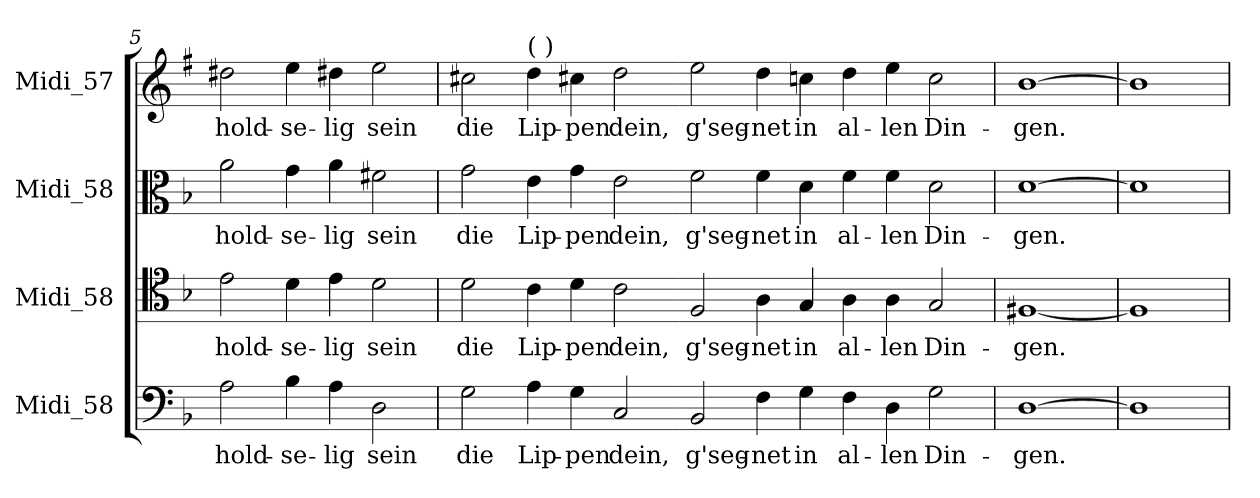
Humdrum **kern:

**kern	**text	**kern	**text	**kern	**text	**kern	**text
*part4	*part4	*part3	*part3	*part2	*part2	*part1	*part1
*staff4	*staff4	*staff3	*staff3	*staff2	*staff2	*staff1	*staff1
*I"Midi_58	*	*I"Midi_58	*	*I"Midi_58	*	*I"Midi_57	*
*clefF4	*	*clefC4	*	*clefC3	*	*clefG2	*
*	*	*	*	*	*	*ITrd1c2	*
*k[b-]	*	*k[b-]	*	*k[b-]	*	*k[b-]	*
*F:	*	*F:	*	*F:	*	*F:	*
=5	=5	=5	=5	=5	=5	=5	=5
!	!LO:LY:b	!	!LO:LY:b	!	!LO:LY:b	!	!LO:LY:b
2A	hold-	2e	hold-	2a	hold-	2cc#X	hold-
!	!LO:LY:b	!	!LO:LY:b	!	!LO:LY:b	!	!LO:LY:b
4B-	-se-	4d	-se-	4g	-se-	4dd	-se-
!	!LO:LY:b	!	!LO:LY:b	!	!LO:LY:b	!	!LO:LY:b
4A	-lig	4e	-lig	4a	-lig	4cc#X	-lig
!	!LO:LY:b	!	!LO:LY:b	!	!LO:LY:b	!	!LO:LY:b
2D	sein	2d	sein	2f#X	sein	2dd	sein
=6	=6	=6	=6	=6	=6	=6	=6
!	!LO:LY:b	!	!LO:LY:b	!	!LO:LY:b	!	!LO:LY:b
2G	die	2d	die	2g	die	2bn	die
!	!	!	!	!	!	!LO:TX:a:t=(  )	!
!	!LO:LY:b	!	!LO:LY:b	!	!LO:LY:b	!	!LO:LY:b
4A	Lip-	4c	Lip-	4e	Lip-	4cc	Lip-
!	!LO:LY:b	!	!LO:LY:b	!	!LO:LY:b	!	!LO:LY:b
4G	-pen	4d	-pen	4g	-pen	4bn	-pen
!	!LO:LY:b	!	!LO:LY:b	!	!LO:LY:b	!	!LO:LY:b
2C	dein,	2c	dein,	2e	dein,	2cc	dein,
!!LO:LB:g=z
=7-	=7-	=7-	=7-	=7-	=7-	=7-	=7-
!	!LO:LY:b	!	!LO:LY:b	!	!LO:LY:b	!	!LO:LY:b
2BB-	g'seg-	2F	g'seg-	2f	g'seg-	2dd	g'seg-
!	!LO:LY:b	!	!LO:LY:b	!	!LO:LY:b	!	!LO:LY:b
4F	-net	4A	-net	4f	-net	4cc	-net
!	!LO:LY:b	!	!LO:LY:b	!	!LO:LY:b	!	!LO:LY:b
4G	in	4G	in	4d	in	4b-	in
!	!LO:LY:b	!	!LO:LY:b	!	!LO:LY:b	!	!LO:LY:b
4F	al-	4A	al-	4f	al-	4cc	al-
!	!LO:LY:b	!	!LO:LY:b	!	!LO:LY:b	!	!LO:LY:b
4D	-len	4A	-len	4f	-len	4dd	-len
!	!LO:LY:b	!	!LO:LY:b	!	!LO:LY:b	!	!LO:LY:b
2G	Din-	2G	Din-	2d	Din-	2b-	Din-
=8	=8	=8	=8	=8	=8	=8	=8
!	!LO:LY:b	!	!LO:LY:b	!	!LO:LY:b	!	!LO:LY:b
[1D	-gen.	[1F#X	-gen.	[1d	-gen.	[1a	-gen.
=9	=9	=9	=9	=9	=9	=9	=9
1D]	.	1F#]	.	1d]	.	1a]	.
=	=	=	=	=	=	=	=
*-	*-	*-	*-	*-	*-	*-	*-
